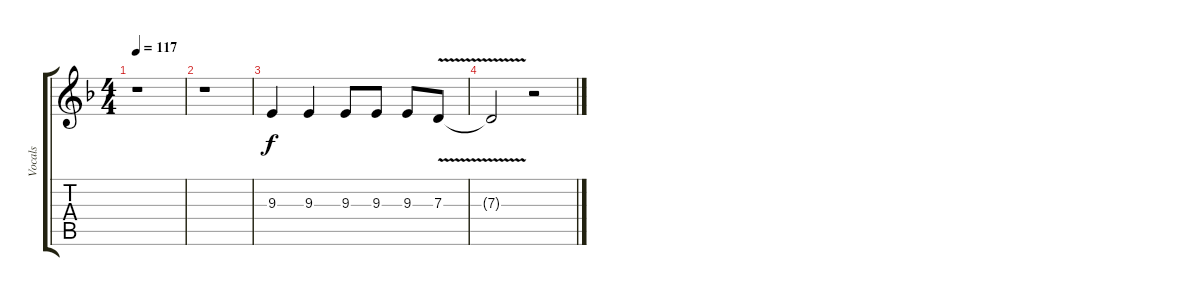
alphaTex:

\track ("Vocals" "Vocals") {instrument lead6voice}
\staff {score tabs}
\tuning (E4 B3 G3 D3 A2 E2) {hide}
\ts (4 4)
\tempo 117
\clef g2
\ks dminor
r.1{dy f} |
r.1 |
9.3.4 9.3.4 9.3.8 9.3.8 9.3.8 7.3{v}.8 |
7.3{t}.2 r.2
